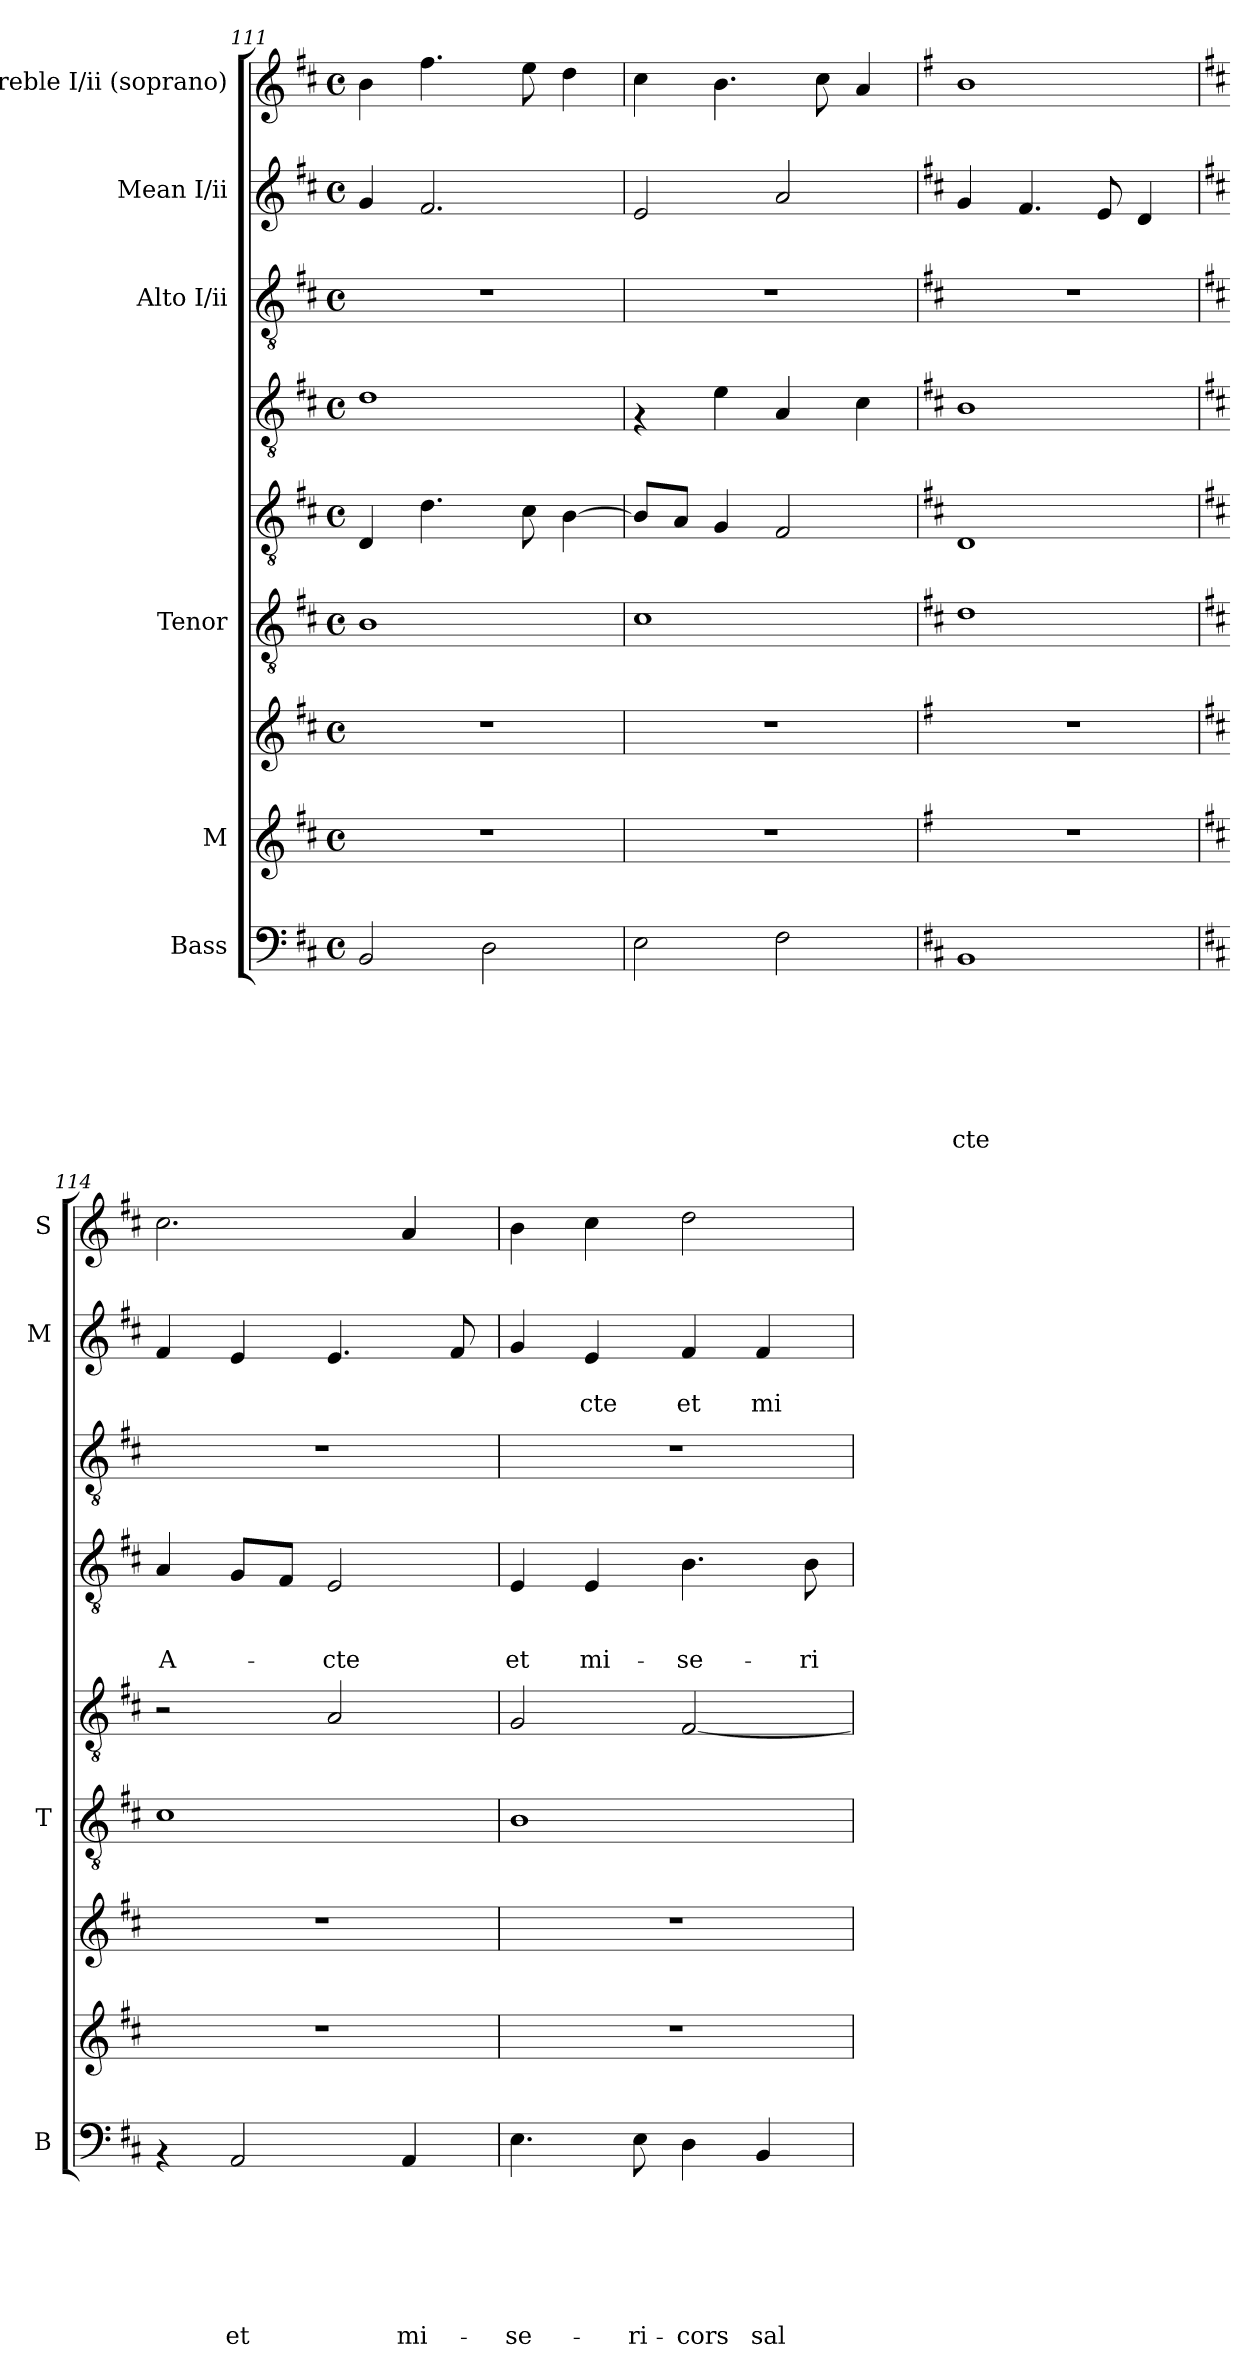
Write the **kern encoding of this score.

**kern	**text	**text	**text	**text	**text	**text	**text	**kern	**kern	**kern	**kern	**kern	**text	**text	**text	**kern	**kern	**text	**text	**kern
*part8	*part8	*part8	*part8	*part8	*part8	*part8	*part8	*part7	*part7	*part6	*part5	*part4	*part4	*part4	*part4	*part3	*part2	*part2	*part2	*part1
*staff9	*staff9	*staff9	*staff9	*staff9	*staff9	*staff9	*staff9	*staff8	*staff7	*staff6	*staff5	*staff4	*staff4	*staff4	*staff4	*staff3	*staff2	*staff2	*staff2	*staff1
*I"Bass	*	*	*	*	*	*	*	*I"M	*	*I"Tenor	*	*	*	*	*	*I"Alto I/ii	*I"Mean I/ii	*	*	*I"Treble I/ii (soprano)
*I'B	*	*	*	*	*	*	*	*	*	*I'T	*	*	*	*	*	*	*I'M	*	*	*I'S
*clefF4	*	*	*	*	*	*	*	*clefG2	*clefG2	*clefGv2	*clefGv2	*clefGv2	*	*	*	*clefGv2	*clefG2	*	*	*clefG2
*k[f#c#]	*	*	*	*	*	*	*	*k[f#c#]	*k[f#c#]	*k[f#c#]	*k[f#c#]	*k[f#c#]	*	*	*	*k[f#c#]	*k[f#c#]	*	*	*k[f#c#]
*D:	*	*	*	*	*	*	*	*D:	*D:	*D:	*D:	*D:	*	*	*	*D:	*D:	*	*	*D:
*M4/4	*	*	*	*	*	*	*	*M4/4	*M4/4	*M4/4	*M4/4	*M4/4	*	*	*	*M4/4	*M4/4	*	*	*M4/4
*met(c)	*	*	*	*	*	*	*	*met(c)	*met(c)	*met(c)	*met(c)	*met(c)	*	*	*	*met(c)	*met(c)	*	*	*met(c)
=111	=111	=111	=111	=111	=111	=111	=111	=111	=111	=111	=111	=111	=111	=111	=111	=111	=111	=111	=111	=111
2BB/	.	.	.	.	.	.	.	1r	1r	1B	4D/	1d	.	.	.	1r	4g/	.	.	4b\
.	.	.	.	.	.	.	.	.	.	.	4.d\	.	.	.	.	.	2.f#/	.	.	4.ff#\
2D\	.	.	.	.	.	.	.	.	.	.	.	.	.	.	.	.	.	.	.	.
.	.	.	.	.	.	.	.	.	.	.	8c#\	.	.	.	.	.	.	.	.	8ee\
.	.	.	.	.	.	.	.	.	.	.	[>4B\	.	.	.	.	.	.	.	.	4dd\
=112	=112	=112	=112	=112	=112	=112	=112	=112	=112	=112	=112	=112	=112	=112	=112	=112	=112	=112	=112	=112
2E\	.	.	.	.	.	.	.	1r	1r	1c#	8B/L]	4rF	.	.	.	1r	2e/	.	.	4cc#\
.	.	.	.	.	.	.	.	.	.	.	8A/J	.	.	.	.	.	.	.	.	.
.	.	.	.	.	.	.	.	.	.	.	4G/	4e\	.	.	.	.	.	.	.	4.b\
2F#\	.	.	.	.	.	.	.	.	.	.	2F#/	4A/	.	.	.	.	2a/	.	.	.
.	.	.	.	.	.	.	.	.	.	.	.	.	.	.	.	.	.	.	.	8cc#\
.	.	.	.	.	.	.	.	.	.	.	.	4c#\	.	.	.	.	.	.	.	4a/
=113	=113	=113	=113	=113	=113	=113	=113	=113	=113	=113	=113	=113	=113	=113	=113	=113	=113	=113	=113	=113
*	*	*	*	*	*	*	*	*k[f#]	*k[f#]	*	*	*	*	*	*	*	*	*	*	*k[f#]
*	*	*	*	*	*	*	*	*G:	*G:	*	*	*	*	*	*	*	*	*	*	*G:
!	!	!	!	!	!	!	!LO:LY:b	!	!	!	!	!	!	!	!	!	!	!	!	!
1BB	.	.	.	.	.	.	-cte	1r	1r	1d	1D	1B	.	.	.	1r	4g/	.	.	1b
.	.	.	.	.	.	.	.	.	.	.	.	.	.	.	.	.	4.f#/	.	.	.
.	.	.	.	.	.	.	.	.	.	.	.	.	.	.	.	.	8e/	.	.	.
.	.	.	.	.	.	.	.	.	.	.	.	.	.	.	.	.	4d/	.	.	.
!!LO:PB:g=z
=114	=114	=114	=114	=114	=114	=114	=114	=114	=114	=114	=114	=114	=114	=114	=114	=114	=114	=114	=114	=114
*	*	*	*	*	*	*	*	*k[f#c#]	*k[f#c#]	*	*	*	*	*	*	*	*	*	*	*k[f#c#]
*	*	*	*	*	*	*	*	*D:	*D:	*	*	*	*	*	*	*	*	*	*	*D:
!	!	!	!	!	!	!	!	!	!	!	!	!	!	!	!LO:LY:b:rj	!	!	!	!	!
4rAA	.	.	.	.	.	.	.	1r	1r	1c#	2r	4A/	.	.	-A-	1r	4f#/	.	.	2.cc#\
!	!	!	!	!	!	!	!LO:LY:b	!	!	!	!	!	!	!	!	!	!	!	!	!
2AA/	.	.	.	.	.	.	et	.	.	.	.	8G/L	.	.	.	.	4e/	.	.	.
.	.	.	.	.	.	.	.	.	.	.	.	8F#/J	.	.	.	.	.	.	.	.
!	!	!	!	!	!	!	!	!	!	!	!	!	!	!	!LO:LY:b:rj	!	!	!	!	!
.	.	.	.	.	.	.	.	.	.	.	2A/	2E/	.	.	-cte	.	4.e/	.	.	.
!	!	!	!	!	!	!	!LO:LY:b	!	!	!	!	!	!	!	!	!	!	!	!	!
4AA/	.	.	.	.	.	.	mi-	.	.	.	.	.	.	.	.	.	.	.	.	4a/
.	.	.	.	.	.	.	.	.	.	.	.	.	.	.	.	.	8f#/	.	.	.
=115	=115	=115	=115	=115	=115	=115	=115	=115	=115	=115	=115	=115	=115	=115	=115	=115	=115	=115	=115	=115
!	!	!	!	!	!	!	!LO:LY:b	!	!	!	!	!	!	!	!LO:LY:b:rj	!	!	!	!	!
4.E\	.	.	.	.	.	.	-se-	1r	1r	1B	2G/	4E/	.	.	et	1r	4g/	.	.	4b\
!	!	!	!	!	!	!	!	!	!	!	!	!	!	!	!LO:LY:b:rj	!	!	!	!LO:LY:b	!
.	.	.	.	.	.	.	.	.	.	.	.	4E/	.	.	mi-	.	4e/	.	-cte	4cc#\
!	!	!	!	!	!	!	!LO:LY:b	!	!	!	!	!	!	!	!	!	!	!	!	!
8E\	.	.	.	.	.	.	-ri-	.	.	.	.	.	.	.	.	.	.	.	.	.
!	!	!	!	!	!	!	!LO:LY:b	!	!	!	!	!	!	!	!LO:LY:b:rj	!	!	!	!LO:LY:b	!
4D\	.	.	.	.	.	.	-cors	.	.	.	[<2F#/	4.B\	.	.	-se-	.	4f#/	.	et	2dd\
!	!	!	!	!	!	!	!LO:LY:b	!	!	!	!	!	!	!	!	!	!	!	!LO:LY:b	!
4BB/	.	.	.	.	.	.	sal-	.	.	.	.	.	.	.	.	.	4f#/	.	mi-	.
!	!	!	!	!	!	!	!	!	!	!	!	!	!	!	!LO:LY:b:rj	!	!	!	!	!
.	.	.	.	.	.	.	.	.	.	.	.	8B\	.	.	-ri-	.	.	.	.	.
=	=	=	=	=	=	=	=	=	=	=	=	=	=	=	=	=	=	=	=	=
*-	*-	*-	*-	*-	*-	*-	*-	*-	*-	*-	*-	*-	*-	*-	*-	*-	*-	*-	*-	*-
